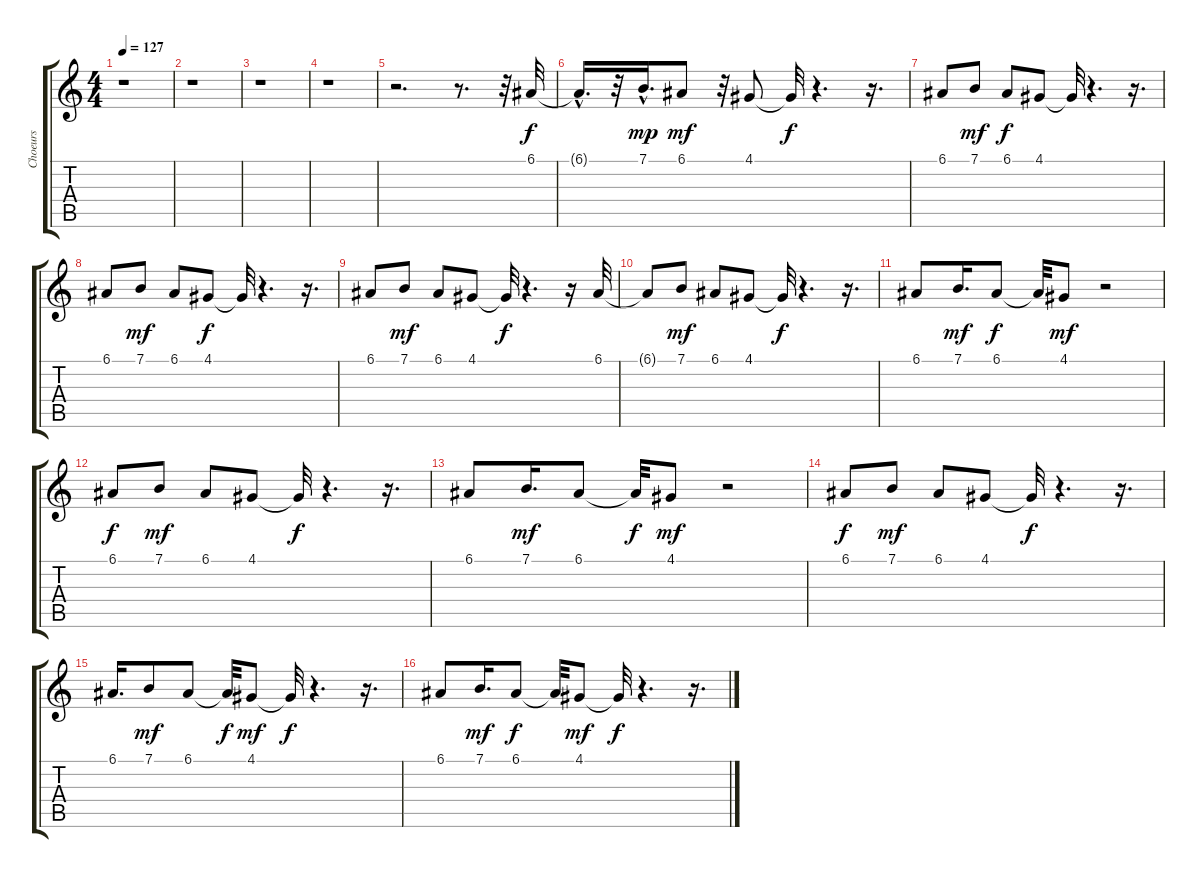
\track ("Choeurs" "Choeurs") {instrument choiraahs}
\staff {score tabs}
\tuning (E4 B3 G3 D3 A2 E2) {hide}
\ts (4 4)
\tempo 127
\clef g2
\ks c
r.1{dy f} |
r.1 |
r.1 |
r.1 |
r.2{d} r.8{d} r.32 6.1.32 |
6.1{hac t}.16{d} r.32 7.1{hac}.16{d dy mp} 6.1.8{dy mf} r.32 4.1.8 4.1{t}.32{dy f} r.4{d} r.16{d} |
6.1.8 7.1.8{dy mf} 6.1.8{dy f} 4.1.8 4.1{t}.32 r.4{d} r.16{d} |
6.1.8 7.1.8{dy mf} 6.1.8 4.1.8{dy f} 4.1{t}.32 r.4{d} r.16{d} |
6.1.8 7.1.8{dy mf} 6.1.8 4.1.8 4.1{t}.32{dy f} r.4{d} r.16 6.1.32 |
6.1{t}.8 7.1.8{dy mf} 6.1.8 4.1.8 4.1{t}.32{dy f} r.4{d} r.16{d} |
6.1.8 7.1.16{d dy mf} 6.1.8{dy f} 6.1{t}.32 4.1.8{dy mf} r.2 |
6.1.8{dy f} 7.1.8{dy mf} 6.1.8 4.1.8 4.1{t}.32{dy f} r.4{d} r.16{d} |
6.1.8 7.1.16{d dy mf} 6.1.8 6.1{t}.32{dy f} 4.1.8{dy mf} r.2 |
6.1.8{dy f} 7.1.8{dy mf} 6.1.8 4.1.8 4.1{t}.32{dy f} r.4{d} r.16{d} |
6.1.16{d} 7.1.8{dy mf} 6.1.8 6.1{t}.32{dy f} 4.1.8{dy mf} 4.1{t}.32{dy f} r.4{d} r.16{d} |
6.1.8 7.1.16{d dy mf} 6.1.8{dy f} 6.1{t}.32 4.1.8{dy mf} 4.1{t}.32{dy f} r.4{d} r.16{d}
